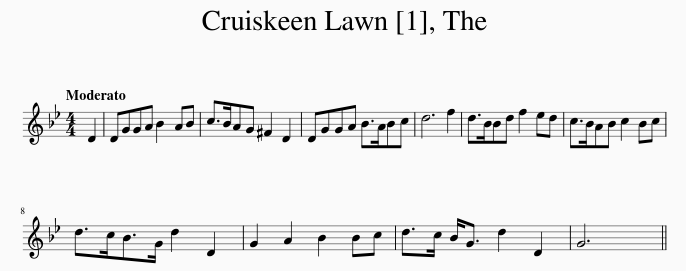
X:1
L:1/8
Q:1/4=104
M:4/4
I:linebreak $
K:Gmin
V:1 treble
V:1
 D2 | DGGA B2 AB | c>BAG ^F2 D2 | DGGA B>ABc | d6 f2 | %5
 d>BBd f2 ed | c>BAB c2 Bc |$ d>cB>G d2 D2 | G2 A2 B2 Bc | d>c B<G d2 D2 | %10
 G6 || %11
